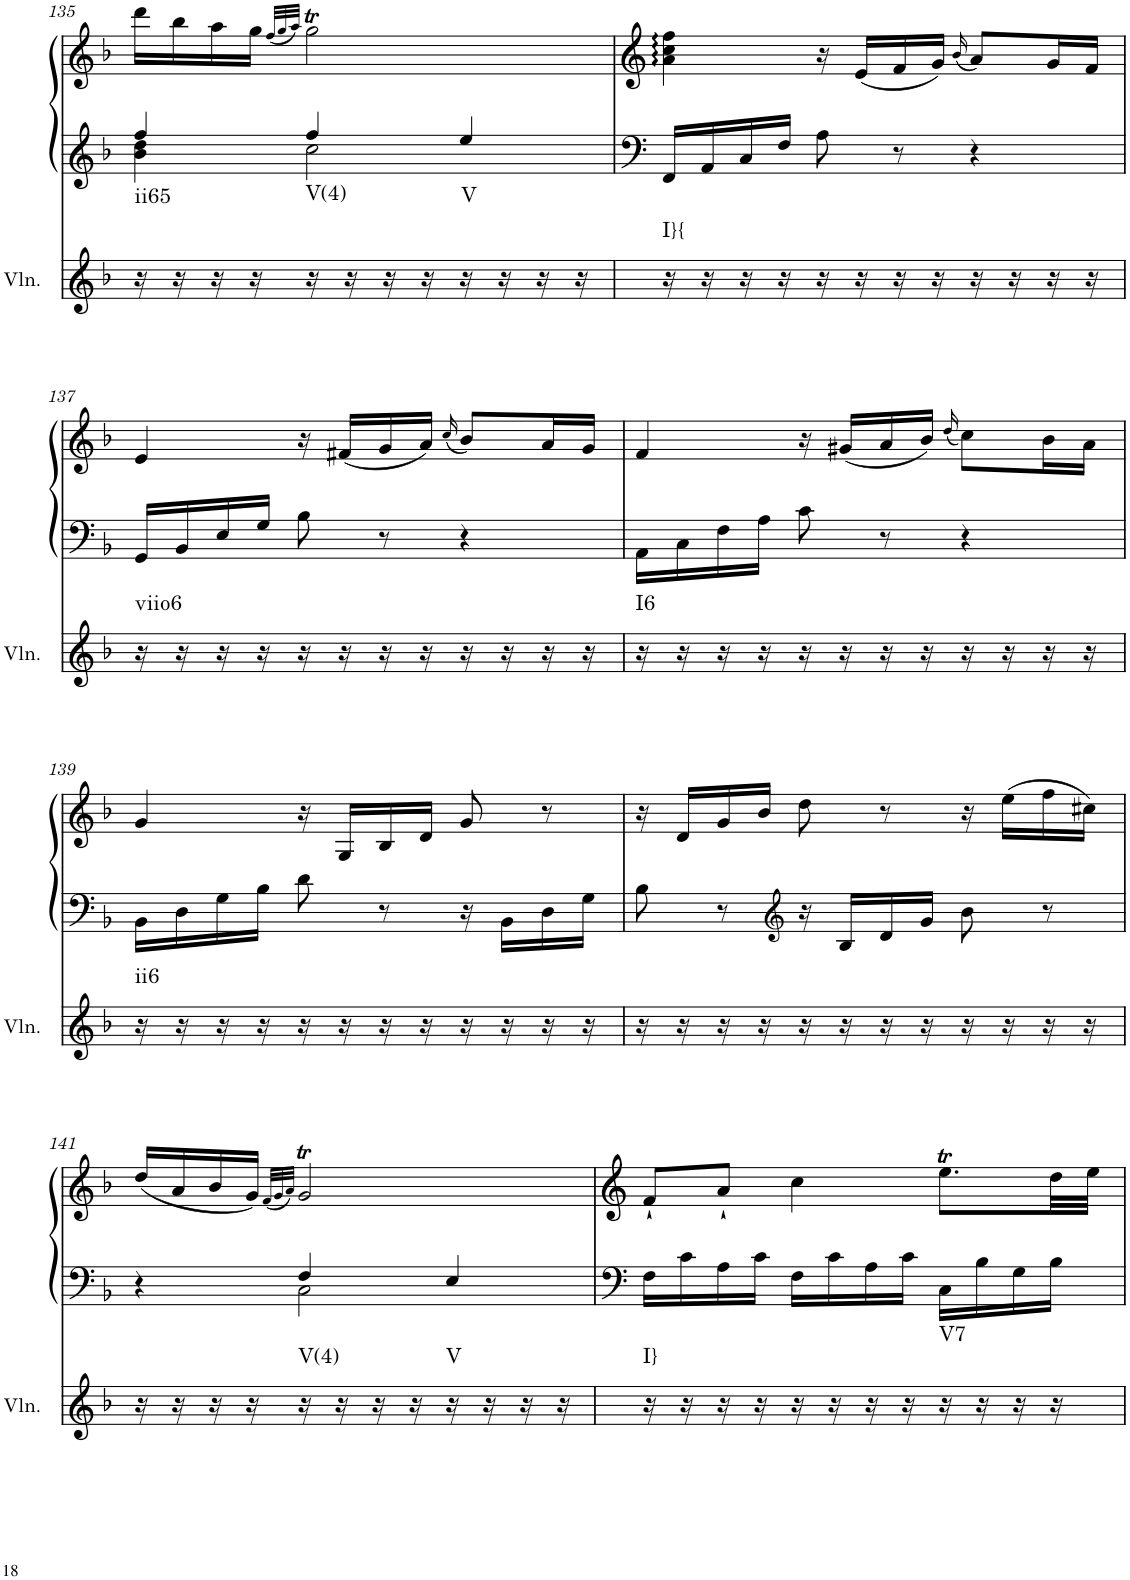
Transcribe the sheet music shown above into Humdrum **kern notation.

**kern	**harte	**kern	**kern
*part2	*part2	*part1	*part1
*staff3	*	*staff2	*staff1
*I"Violin	*	*I"Klavier linke Hand	*
*I'Vln.	*	*	*
!!LO:PB:g=z
*clefG2	*	*clefG2	*clefG2
*k[b-]	*	*k[b-]	*k[b-]
*M3/4	*	*M3/4	*M3/4
=135	=135	=135	=135
*	*	*^	*
!	!LO:H:kt=ii65	!	!	!
16r	N	4ff/	4b-\ 4dd\	16ddd\LL
16r	.	.	.	16bb-\
16r	.	.	.	16aa\
16r	.	.	.	16gg\JJ
.	.	.	.	(32qff/LLL
.	.	.	.	32qgg/
.	.	.	.	32qaa/JJJ)
!	!LO:H:kt=V(4)	!	!	!
16r	N	4ff/	2cc\	2ggT\
16r	.	.	.	.
16r	.	.	.	.
16r	.	.	.	.
!	!LO:H:kt=V	!	!	!
16r	N	4ee/	.	.
16r	.	.	.	.
16r	.	.	.	.
16r	.	.	.	.
*	*	*v	*v	*
=136	=136	=136	=136
!	!LO:H:kt=I}{	!	!
16r	N	16FF/LL	4a\ 4cc\ 4ff\
16r	.	16AA/	.
16r	.	16C/	.
16r	.	16F/JJ	.
16r	.	8A\	16r
16r	.	.	(16e/LL
16r	.	8r	16f/
16r	.	.	16g/JJ)
.	.	.	(16qb-/
16r	.	4r	8a/L)
16r	.	.	.
16r	.	.	16g/L
16r	.	.	16f/JJ
!!LO:LB:g=z
=137	=137	=137	=137
!	!LO:H:kt=viio6	!	!
16r	N	16GG/LL	4e/
16r	.	16BB-/	.
16r	.	16E/	.
16r	.	16G/JJ	.
16r	.	8B-\	16r
16r	.	.	(16f#X/LL
16r	.	8r	16g/
16r	.	.	16a/JJ)
.	.	.	(16qcc/
16r	.	4r	8b-/L)
16r	.	.	.
16r	.	.	16a/L
16r	.	.	16g/JJ
=138	=138	=138	=138
!	!LO:H:kt=I6	!	!
16r	N	16AA\LL	4f/
16r	.	16C\	.
16r	.	16F\	.
16r	.	16A\JJ	.
16r	.	8c\	16r
16r	.	.	(16g#X/LL
16r	.	8r	16a/
16r	.	.	16b-/JJ)
.	.	.	(16qdd/
16r	.	4r	8cc\L)
16r	.	.	.
16r	.	.	16b-\L
16r	.	.	16a\JJ
!!LO:LB:g=z
=139	=139	=139	=139
!	!LO:H:kt=ii6	!	!
16r	N	16BB-\LL	4g/
16r	.	16D\	.
16r	.	16G\	.
16r	.	16B-\JJ	.
16r	.	8d\	16r
16r	.	.	16G/LL
16r	.	8r	16B-/
16r	.	.	16d/JJ
16r	.	16r	8g/
16r	.	16BB-\LL	.
16r	.	16D\	8r
16r	.	16G\JJ	.
=140	=140	=140	=140
16r	.	8B-\	16r
16r	.	.	16d/LL
16r	.	8r	16g/
16r	.	.	16b-/JJ
*	*	*clefG2	*
16r	.	16r	8dd\
16r	.	16B-/LL	.
16r	.	16d/	8r
16r	.	16g/JJ	.
16r	.	8b-\	16r
16r	.	.	(16ee\LL
16r	.	8r	16ff\
16r	.	.	16cc#X\JJ)
!!LO:LB:g=z
=141	=141	=141	=141
*	*	*^	*
16r	.	4r	4ryy	(16dd/LL
16r	.	.	.	16a/
16r	.	.	.	16b-/
16r	.	.	.	16g/JJ)
.	.	.	.	(32qf/LLL
.	.	.	.	32qg/
.	.	.	.	32qa/JJJ)
!	!LO:H:kt=V(4)	!	!	!
16r	N	4F/	2C\	2gT/
16r	.	.	.	.
16r	.	.	.	.
16r	.	.	.	.
!	!LO:H:kt=V	!	!	!
16r	N	4E/	.	.
16r	.	.	.	.
16r	.	.	.	.
16r	.	.	.	.
*	*	*v	*v	*
=142	=142	=142	=142
!	!LO:H:kt=I}	!	!
16r	N	16F\LL	8f`/L
16r	.	16c\	.
16r	.	16A\	8a`/J
16r	.	16c\JJ	.
16r	.	16F\LL	4cc\
16r	.	16c\	.
16r	.	16A\	.
16r	.	16c\JJ	.
!	!LO:H:kt=V7	!	!
16r	N	16C\LL	8.eet\L
16r	.	16B-\	.
16r	.	16G\	.
16r	.	16B-\JJ	32dd\LL
.	.	.	32ee\JJJ
=	=	=	=
*-	*-	*-	*-
